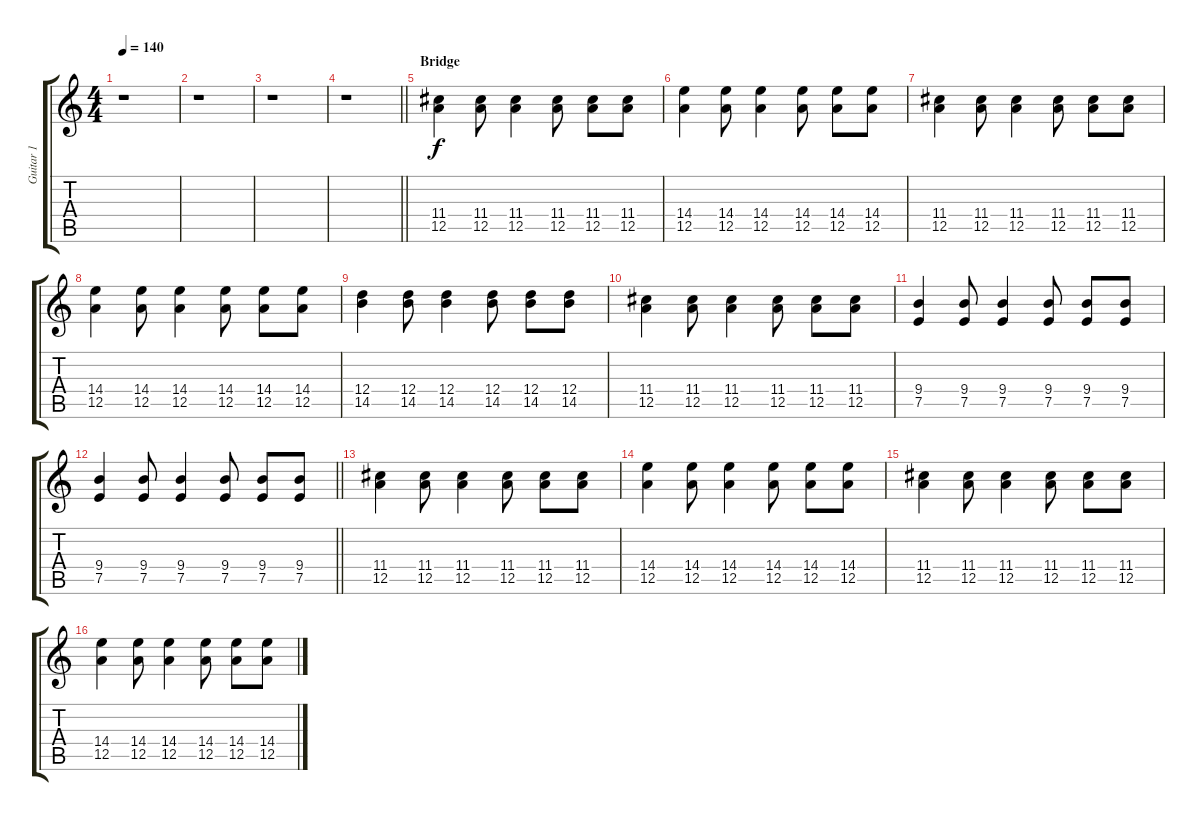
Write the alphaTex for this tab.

\track ("Guitar 1" "Guitar 1") {instrument electricguitarmuted}
\staff {score tabs}
\tuning (E4 B3 G3 D3 A2 E2) {hide}
\ts (4 4)
\tempo 140
\clef g2
\ks c
r.1{dy f} |
r.1 |
r.1 |
\barLineRight lightlight
r.1 |
\section ("" "Bridge")
(11.4 12.5).4 (11.4 12.5).8 (11.4 12.5).4 (11.4 12.5).8 (11.4 12.5).8 (11.4 12.5).8 |
(14.4 12.5).4 (14.4 12.5).8 (14.4 12.5).4 (14.4 12.5).8 (14.4 12.5).8 (14.4 12.5).8 |
(11.4 12.5).4 (11.4 12.5).8 (11.4 12.5).4 (11.4 12.5).8 (11.4 12.5).8 (11.4 12.5).8 |
(14.4 12.5).4 (14.4 12.5).8 (14.4 12.5).4 (14.4 12.5).8 (14.4 12.5).8 (14.4 12.5).8 |
(12.4 14.5).4 (12.4 14.5).8 (12.4 14.5).4 (12.4 14.5).8 (12.4 14.5).8 (12.4 14.5).8 |
(11.4 12.5).4 (11.4 12.5).8 (11.4 12.5).4 (11.4 12.5).8 (11.4 12.5).8 (11.4 12.5).8 |
(9.4 7.5).4 (9.4 7.5).8 (9.4 7.5).4 (9.4 7.5).8 (9.4 7.5).8 (9.4 7.5).8 |
\barLineRight lightlight
(9.4 7.5).4 (9.4 7.5).8 (9.4 7.5).4 (9.4 7.5).8 (9.4 7.5).8 (9.4 7.5).8 |
(11.4 12.5).4 (11.4 12.5).8 (11.4 12.5).4 (11.4 12.5).8 (11.4 12.5).8 (11.4 12.5).8 |
(14.4 12.5).4 (14.4 12.5).8 (14.4 12.5).4 (14.4 12.5).8 (14.4 12.5).8 (14.4 12.5).8 |
(11.4 12.5).4 (11.4 12.5).8 (11.4 12.5).4 (11.4 12.5).8 (11.4 12.5).8 (11.4 12.5).8 |
(14.4 12.5).4 (14.4 12.5).8 (14.4 12.5).4 (14.4 12.5).8 (14.4 12.5).8 (14.4 12.5).8
